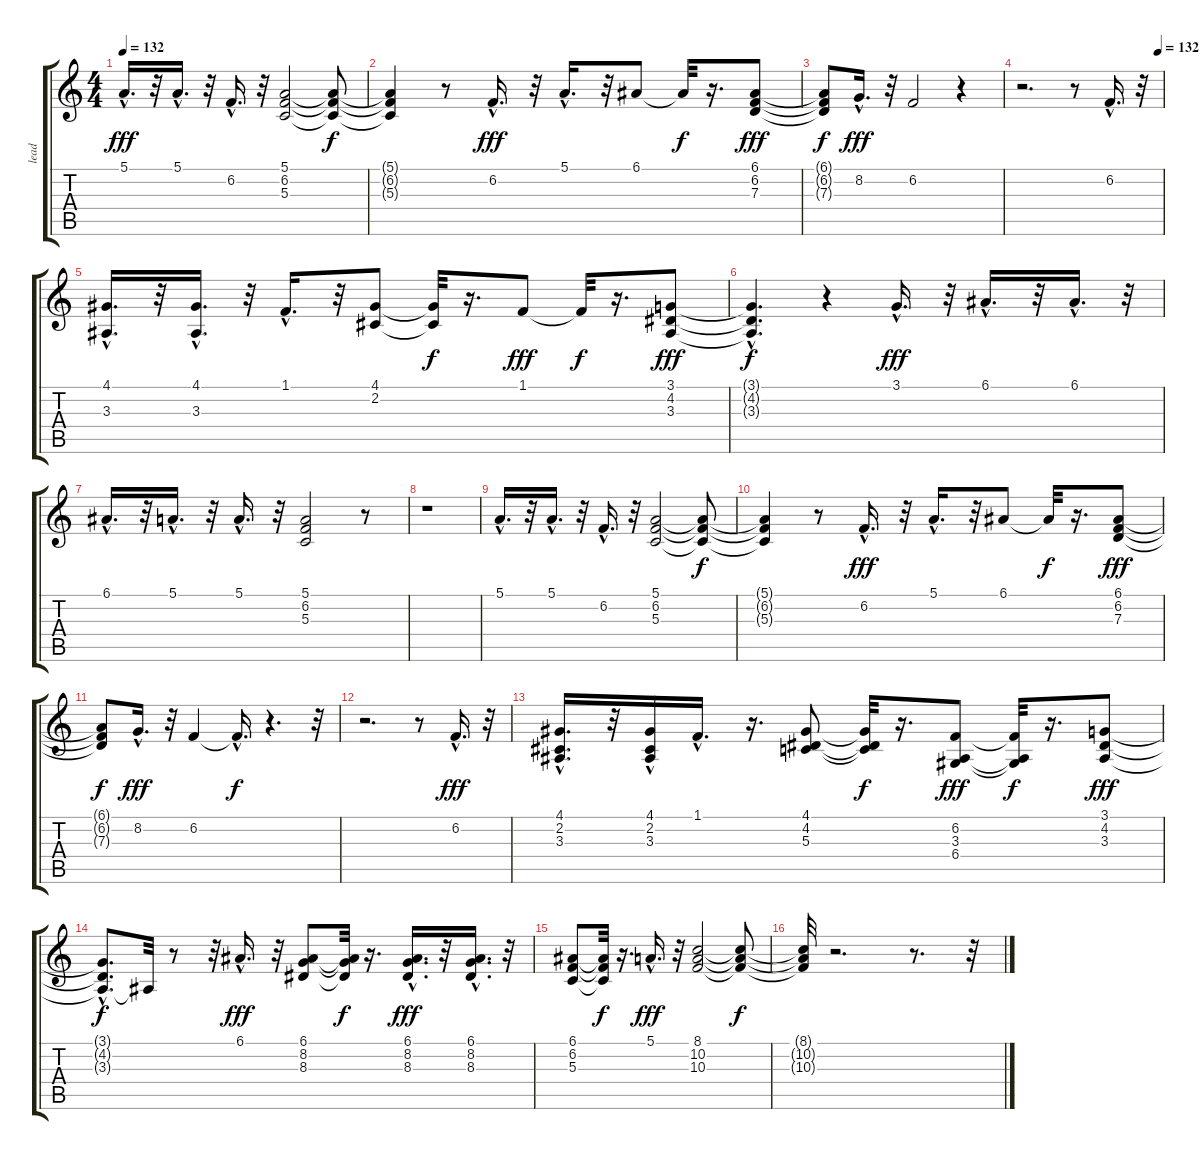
\track ("lead" "lead") {instrument brasssection}
\staff {score tabs}
\tuning (E4 B3 G3 D3 A2 E2) {hide}
\ts (4 4)
\tempo 132
\clef g2
\ks c
5.1{hac}.16{d dy fff} r.32 5.1{hac}.16{d} r.32 6.2{hac}.16{d} r.32 (5.1 6.2 5.3).2 (5.1{t} 6.2{t} 5.3{t}).8{dy f} |
(5.1{t} 6.2{t} 5.3{t}).4 r.8 6.2{hac}.16{d dy fff} r.32 5.1{hac}.16{d} r.32 6.1.8 6.1{t}.32{dy f} r.16{d} (6.1 6.2 7.3).8{dy fff} |
(6.1{t} 6.2{t} 7.3{t}).8{dy f} 8.2{hac}.16{d dy fff} r.32 6.2.2 r.4 |
\tempo (132 0.96875)
r.2{d} r.8 6.2{hac}.16{d} r.32 |
(4.1{hac} 3.3{hac}).16{d} r.32 (4.1{hac} 3.3{hac}).16{d} r.32 1.1{hac}.16{d} r.32 (4.1 2.2).8 (4.1{t} 2.2{t}).32{dy f} r.16{d} 1.1.8{dy fff} 1.1{t}.32{dy f} r.16{d} (3.1 4.2 3.3).8{dy fff} |
(3.1{hac t} 4.2{hac t} 3.3{hac t}).4{d dy f} r.4 3.1{hac}.16{d dy fff} r.32 6.1{hac}.16{d} r.32 6.1{hac}.16{d} r.32 |
6.1{hac}.16{d} r.32 5.1{hac}.16{d} r.32 5.1{hac}.16{d} r.32 (5.1 6.2 5.3).2 r.8 |
r.1 |
5.1{hac}.16{d} r.32 5.1{hac}.16{d} r.32 6.2{hac}.16{d} r.32 (5.1 6.2 5.3).2 (5.1{t} 6.2{t} 5.3{t}).8{dy f} |
(5.1{t} 6.2{t} 5.3{t}).4 r.8 6.2{hac}.16{d dy fff} r.32 5.1{hac}.16{d} r.32 6.1.8 6.1{t}.32{dy f} r.16{d} (6.1 6.2 7.3).8{dy fff} |
(6.1{t} 6.2{t} 7.3{t}).8{dy f} 8.2{hac}.16{d dy fff} r.32 6.2.4 6.2{hac t}.16{d dy f} r.4{d} r.32 |
r.2{d} r.8 6.2{hac}.16{d dy fff} r.32 |
(4.1{hac} 2.2{hac} 3.3{hac}).16{d} r.32 (4.1{hac} 2.2{hac} 3.3{hac}).16 1.1{hac}.16{d} r.16{d} (4.1 4.2 5.3).8 (4.1{t} 4.2{t} 5.3{t}).32{dy f} r.16{d} (6.2 3.3 6.4).8{dy fff} (6.2{t} 3.3{t} 6.4{t}).32{dy f} r.16{d} (3.1 4.2 3.3).8{dy fff} |
(3.1{t} 4.2{t} 3.3{hac t}).8{d dy f} 3.3{t}.32 r.8 r.32 6.1{hac}.16{d dy fff} r.32 (6.1 8.2 8.3).8 (6.1{t} 8.2{t} 8.3{t}).32{dy f} r.16{d} (6.1{hac} 8.2{hac} 8.3{hac}).16{d dy fff} r.32 (6.1{hac} 8.2{hac} 8.3{hac}).16{d} r.32 |
(6.1 6.2 5.3).8 (6.1{t} 6.2{t} 5.3{t}).32{dy f} r.16{d} 5.1{hac}.16{d dy fff} r.32 (8.1 10.2 10.3).2 (8.1{t} 10.2{t} 10.3{t}).8{dy f} |
(8.1{t} 10.2{t} 10.3{t}).32 r.2{d} r.8{d} r.32
